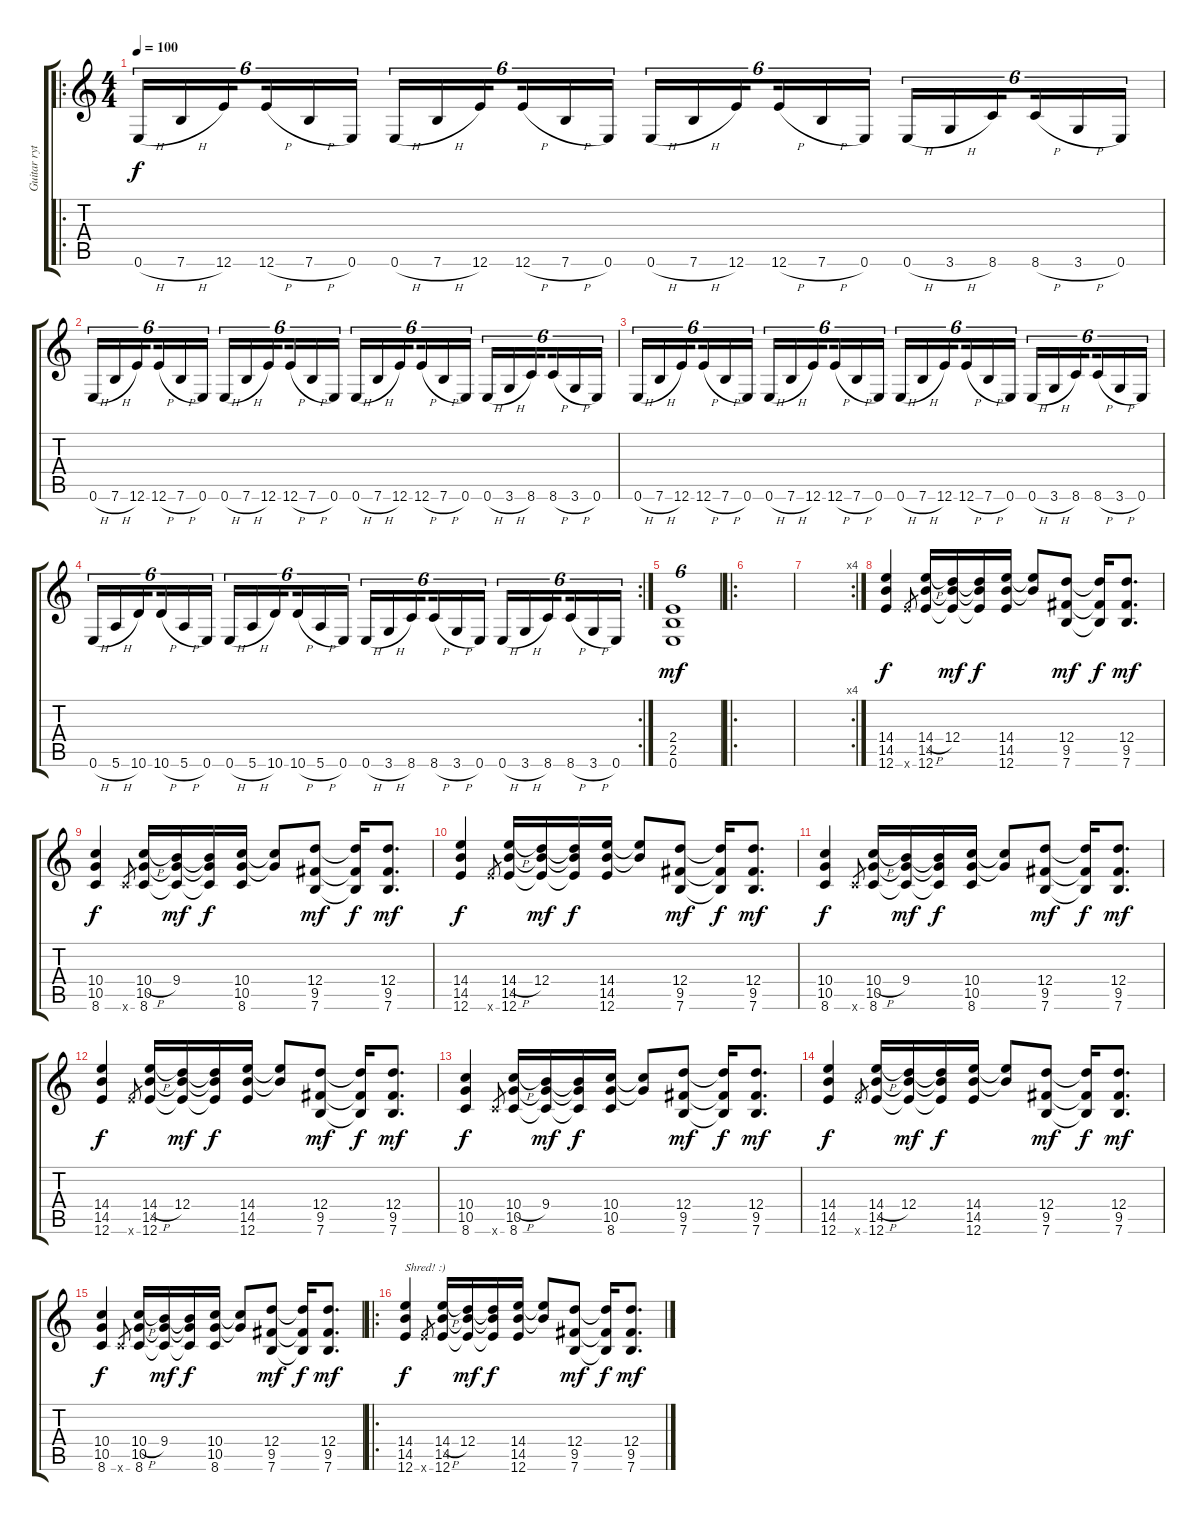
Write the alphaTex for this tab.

\track ("Guitar rythm" "Guitar ryt") {instrument distortionguitar}
\staff {score tabs}
\tuning (E4 B3 G3 D3 A2 E2) {hide}
\ro
\ts (4 4)
\tempo 100
\clef g2
\ks c
0.6{h}.16{tu (6 4) dy f} 7.6{h}.16{tu (6 4)} 12.6.16{tu (6 4) beam splitsecondary} 12.6{h}.16{tu (6 4)} 7.6{h}.16{tu (6 4)} 0.6.16{tu (6 4)} 0.6{h}.16{tu (6 4)} 7.6{h}.16{tu (6 4)} 12.6.16{tu (6 4) beam splitsecondary} 12.6{h}.16{tu (6 4)} 7.6{h}.16{tu (6 4)} 0.6.16{tu (6 4)} 0.6{h}.16{tu (6 4)} 7.6{h}.16{tu (6 4)} 12.6.16{tu (6 4) beam splitsecondary} 12.6{h}.16{tu (6 4)} 7.6{h}.16{tu (6 4)} 0.6.16{tu (6 4)} 0.6{h}.16{tu (6 4)} 3.6{h}.16{tu (6 4)} 8.6.16{tu (6 4) beam splitsecondary} 8.6{h}.16{tu (6 4)} 3.6{h}.16{tu (6 4)} 0.6.16{tu (6 4)} |
0.6{h}.16{tu (6 4)} 7.6{h}.16{tu (6 4)} 12.6.16{tu (6 4) beam splitsecondary} 12.6{h}.16{tu (6 4)} 7.6{h}.16{tu (6 4)} 0.6.16{tu (6 4)} 0.6{h}.16{tu (6 4)} 7.6{h}.16{tu (6 4)} 12.6.16{tu (6 4) beam splitsecondary} 12.6{h}.16{tu (6 4)} 7.6{h}.16{tu (6 4)} 0.6.16{tu (6 4)} 0.6{h}.16{tu (6 4)} 7.6{h}.16{tu (6 4)} 12.6.16{tu (6 4) beam splitsecondary} 12.6{h}.16{tu (6 4)} 7.6{h}.16{tu (6 4)} 0.6.16{tu (6 4)} 0.6{h}.16{tu (6 4)} 3.6{h}.16{tu (6 4)} 8.6.16{tu (6 4) beam splitsecondary} 8.6{h}.16{tu (6 4)} 3.6{h}.16{tu (6 4)} 0.6.16{tu (6 4)} |
0.6{h}.16{tu (6 4)} 7.6{h}.16{tu (6 4)} 12.6.16{tu (6 4) beam splitsecondary} 12.6{h}.16{tu (6 4)} 7.6{h}.16{tu (6 4)} 0.6.16{tu (6 4)} 0.6{h}.16{tu (6 4)} 7.6{h}.16{tu (6 4)} 12.6.16{tu (6 4) beam splitsecondary} 12.6{h}.16{tu (6 4)} 7.6{h}.16{tu (6 4)} 0.6.16{tu (6 4)} 0.6{h}.16{tu (6 4)} 7.6{h}.16{tu (6 4)} 12.6.16{tu (6 4) beam splitsecondary} 12.6{h}.16{tu (6 4)} 7.6{h}.16{tu (6 4)} 0.6.16{tu (6 4)} 0.6{h}.16{tu (6 4)} 3.6{h}.16{tu (6 4)} 8.6.16{tu (6 4) beam splitsecondary} 8.6{h}.16{tu (6 4)} 3.6{h}.16{tu (6 4)} 0.6.16{tu (6 4)} |
\rc 2
0.6{h}.16{tu (6 4)} 5.6{h}.16{tu (6 4)} 10.6.16{tu (6 4) beam splitsecondary} 10.6{h}.16{tu (6 4)} 5.6{h}.16{tu (6 4)} 0.6.16{tu (6 4)} 0.6{h}.16{tu (6 4)} 5.6{h}.16{tu (6 4)} 10.6.16{tu (6 4) beam splitsecondary} 10.6{h}.16{tu (6 4)} 5.6{h}.16{tu (6 4)} 0.6.16{tu (6 4)} 0.6{h}.16{tu (6 4)} 3.6{h}.16{tu (6 4)} 8.6.16{tu (6 4) beam splitsecondary} 8.6{h}.16{tu (6 4)} 3.6{h}.16{tu (6 4)} 0.6.16{tu (6 4)} 0.6{h}.16{tu (6 4)} 3.6{h}.16{tu (6 4)} 8.6.16{tu (6 4) beam splitsecondary} 8.6{h}.16{tu (6 4)} 3.6{h}.16{tu (6 4)} 0.6.16{tu (6 4)} |
(2.4 2.5 0.6).1{tu (6 4) dy mf} |
\ro
|
\rc 4
|
(14.4 14.5 12.6).4{dy f} 12.6{x}.8{gr} (14.4{h} 14.5 12.6).16 (12.4 14.5{t} 12.6{t}).16{dy mf} (12.4{t} 14.5{t} 12.6{t}).16{dy f} (14.4 14.5 12.6).16 (14.4{t} 14.5{t}).8 (12.4 9.5 7.6).8{dy mf} (12.4{t} 9.5{t} 7.6{t}).16{dy f} (12.4 9.5 7.6).8{d dy mf} |
(10.4 10.5 8.6).4{dy f} 8.6{x}.8{gr} (10.4{h} 10.5 8.6).16 (9.4 10.5{t} 8.6{t}).16{dy mf} (9.4{t} 10.5{t} 8.6{t}).16{dy f} (10.4 10.5 8.6).16 (10.4{t} 10.5{t}).8 (12.4 9.5 7.6).8{dy mf} (12.4{t} 9.5{t} 7.6{t}).16{dy f} (12.4 9.5 7.6).8{d dy mf} |
(14.4 14.5 12.6).4{dy f} 12.6{x}.8{gr} (14.4{h} 14.5 12.6).16 (12.4 14.5{t} 12.6{t}).16{dy mf} (12.4{t} 14.5{t} 12.6{t}).16{dy f} (14.4 14.5 12.6).16 (14.4{t} 14.5{t}).8 (12.4 9.5 7.6).8{dy mf} (12.4{t} 9.5{t} 7.6{t}).16{dy f} (12.4 9.5 7.6).8{d dy mf} |
(10.4 10.5 8.6).4{dy f} 8.6{x}.8{gr} (10.4{h} 10.5 8.6).16 (9.4 10.5{t} 8.6{t}).16{dy mf} (9.4{t} 10.5{t} 8.6{t}).16{dy f} (10.4 10.5 8.6).16 (10.4{t} 10.5{t}).8 (12.4 9.5 7.6).8{dy mf} (12.4{t} 9.5{t} 7.6{t}).16{dy f} (12.4 9.5 7.6).8{d dy mf} |
(14.4 14.5 12.6).4{dy f} 12.6{x}.8{gr} (14.4{h} 14.5 12.6).16 (12.4 14.5{t} 12.6{t}).16{dy mf} (12.4{t} 14.5{t} 12.6{t}).16{dy f} (14.4 14.5 12.6).16 (14.4{t} 14.5{t}).8 (12.4 9.5 7.6).8{dy mf} (12.4{t} 9.5{t} 7.6{t}).16{dy f} (12.4 9.5 7.6).8{d dy mf} |
(10.4 10.5 8.6).4{dy f} 8.6{x}.8{gr} (10.4{h} 10.5 8.6).16 (9.4 10.5{t} 8.6{t}).16{dy mf} (9.4{t} 10.5{t} 8.6{t}).16{dy f} (10.4 10.5 8.6).16 (10.4{t} 10.5{t}).8 (12.4 9.5 7.6).8{dy mf} (12.4{t} 9.5{t} 7.6{t}).16{dy f} (12.4 9.5 7.6).8{d dy mf} |
(14.4 14.5 12.6).4{dy f} 12.6{x}.8{gr} (14.4{h} 14.5 12.6).16 (12.4 14.5{t} 12.6{t}).16{dy mf} (12.4{t} 14.5{t} 12.6{t}).16{dy f} (14.4 14.5 12.6).16 (14.4{t} 14.5{t}).8 (12.4 9.5 7.6).8{dy mf} (12.4{t} 9.5{t} 7.6{t}).16{dy f} (12.4 9.5 7.6).8{d dy mf} |
(10.4 10.5 8.6).4{dy f} 8.6{x}.8{gr} (10.4{h} 10.5 8.6).16 (9.4 10.5{t} 8.6{t}).16{dy mf} (9.4{t} 10.5{t} 8.6{t}).16{dy f} (10.4 10.5 8.6).16 (10.4{t} 10.5{t}).8 (12.4 9.5 7.6).8{dy mf} (12.4{t} 9.5{t} 7.6{t}).16{dy f} (12.4 9.5 7.6).8{d dy mf} |
\ro
(14.4 14.5 12.6).4{txt "Shred! :)" dy f} 12.6{x}.8{gr} (14.4{h} 14.5 12.6).16 (12.4 14.5{t} 12.6{t}).16{dy mf} (12.4{t} 14.5{t} 12.6{t}).16{dy f} (14.4 14.5 12.6).16 (14.4{t} 14.5{t}).8 (12.4 9.5 7.6).8{dy mf} (12.4{t} 9.5{t} 7.6{t}).16{dy f} (12.4 9.5 7.6).8{d dy mf}
